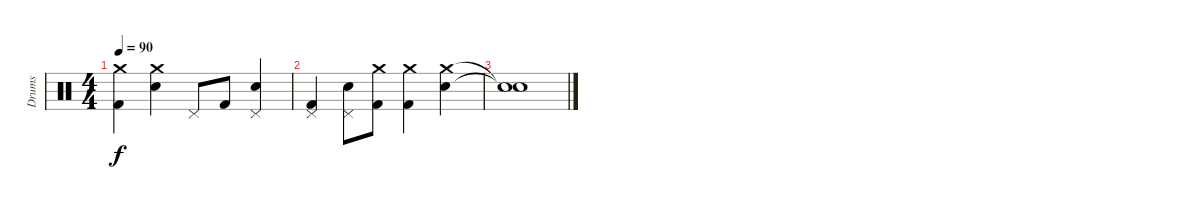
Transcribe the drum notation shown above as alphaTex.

\track ("Drums" "Drums") {instrument percussion}
\staff {score}
\articulation defaults
\ts (4 4)
\tempo 90
\clef neutral
\ks c
("Crash medium (hit)" "Kick (hit) 2").4{dy f} ("Crash medium (hit)" "Electric Snare (hit)").4 "Pedal Hi-Hat (hit)".8 "Kick (hit) 2".8 ("Pedal Hi-Hat (hit)" "Electric Snare (hit)").4 |
("Pedal Hi-Hat (hit)" "Kick (hit) 2").4 ("Pedal Hi-Hat (hit)" "Electric Snare (hit)").8 ("Crash medium (hit)" "Kick (hit) 2").8 ("Crash medium (hit)" "Kick (hit) 2").4 ("Crash medium (hit)" "Electric Snare (hit)").4 |
("Snare (hit)"{t} "Snare (hit)"{t}).1
